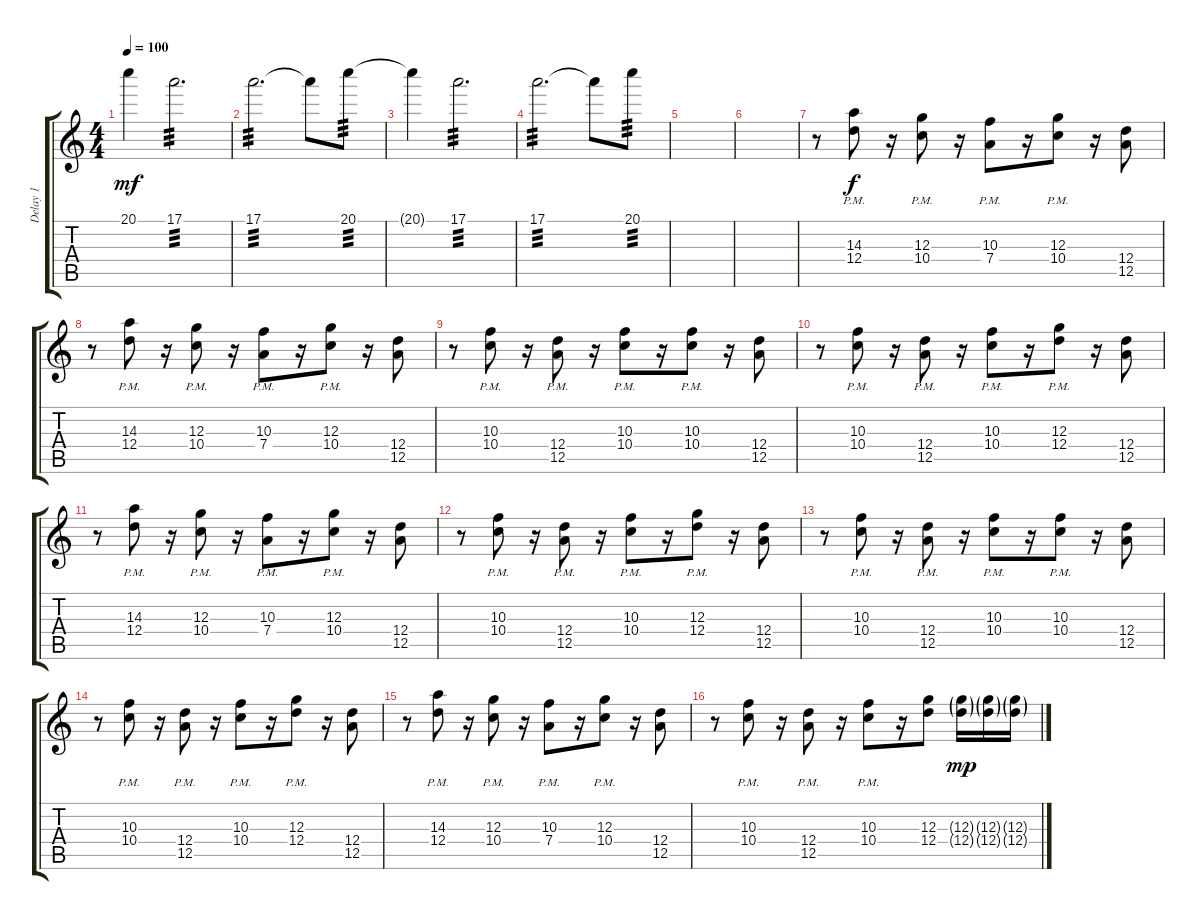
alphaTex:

\track ("Delay 1" "Delay 1") {instrument electricguitarclean}
\staff {score tabs}
\tuning (E4 B3 G3 D3 A2 E2) {hide}
\ts (4 4)
\tempo 100
\clef g2
\ks c
20.1{t}.4{dy mf} 17.1.2{d tp 3} |
17.1.2{d tp 3} 17.1{t}.8 20.1.8{tp 3} |
20.1{t}.4 17.1.2{d tp 3} |
17.1.2{d tp 3} 17.1{t}.8 20.1.8{tp 3} |
|
|
r.8 (14.3{pm} 12.4{pm}).8{dy f} r.16 (12.3{pm} 10.4{pm}).8 r.16 (10.3{pm} 7.4{pm}).8 r.16 (12.3{pm} 10.4{pm}).8 r.16 (12.4 12.5).8 |
r.8 (14.3{pm} 12.4{pm}).8 r.16 (12.3{pm} 10.4{pm}).8 r.16 (10.3{pm} 7.4{pm}).8 r.16 (12.3{pm} 10.4{pm}).8 r.16 (12.4 12.5).8 |
r.8 (10.3{pm} 10.4{pm}).8 r.16 (12.4{pm} 12.5{pm}).8 r.16 (10.3{pm} 10.4{pm}).8 r.16 (10.3{pm} 10.4{pm}).8 r.16 (12.4 12.5).8 |
r.8 (10.3{pm} 10.4{pm}).8 r.16 (12.4{pm} 12.5{pm}).8 r.16 (10.3{pm} 10.4{pm}).8 r.16 (12.3{pm} 12.4{pm}).8 r.16 (12.4 12.5).8 |
r.8 (14.3{pm} 12.4{pm}).8 r.16 (12.3{pm} 10.4{pm}).8 r.16 (10.3{pm} 7.4{pm}).8 r.16 (12.3{pm} 10.4{pm}).8 r.16 (12.4 12.5).8 |
r.8 (10.3{pm} 10.4{pm}).8 r.16 (12.4{pm} 12.5{pm}).8 r.16 (10.3{pm} 10.4{pm}).8 r.16 (12.3{pm} 12.4{pm}).8 r.16 (12.4 12.5).8 |
r.8 (10.3{pm} 10.4{pm}).8 r.16 (12.4{pm} 12.5{pm}).8 r.16 (10.3{pm} 10.4{pm}).8 r.16 (10.3{pm} 10.4{pm}).8 r.16 (12.4 12.5).8 |
r.8 (10.3{pm} 10.4{pm}).8 r.16 (12.4{pm} 12.5{pm}).8 r.16 (10.3{pm} 10.4{pm}).8 r.16 (12.3{pm} 12.4{pm}).8 r.16 (12.4 12.5).8 |
r.8 (14.3{pm} 12.4{pm}).8 r.16 (12.3{pm} 10.4{pm}).8 r.16 (10.3{pm} 7.4{pm}).8 r.16 (12.3{pm} 10.4{pm}).8 r.16 (12.4 12.5).8 |
r.8 (10.3{pm} 10.4{pm}).8 r.16 (12.4{pm} 12.5{pm}).8 r.16 (10.3{pm} 10.4{pm}).8 r.16 (12.3 12.4).8 (12.3{g} 12.4{g}).16{dy mp} (12.3{g} 12.4{g}).16 (12.3{g} 12.4{g}).16
